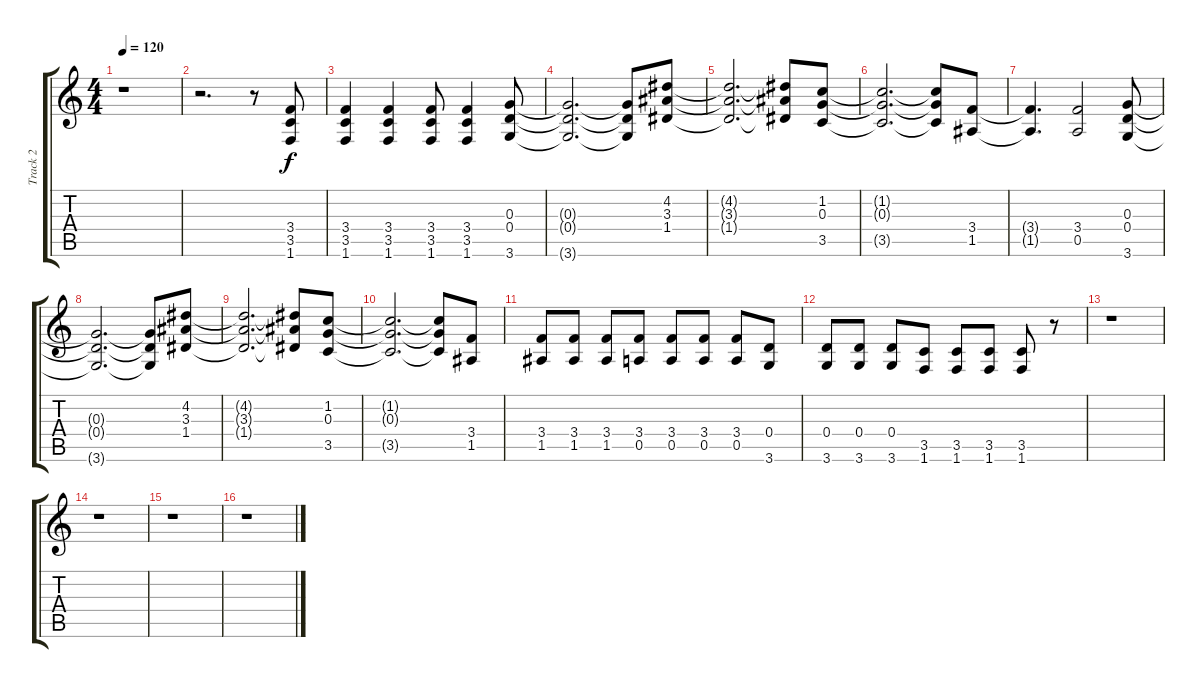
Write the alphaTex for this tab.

\track ("Track 2" "Track 2") {instrument distortionguitar}
\staff {score tabs}
\tuning (E4 B3 G3 D3 A2 E2) {hide}
\ts (4 4)
\tempo 120
\clef g2
\ks c
r.1{dy f} |
r.2{d} r.8 (3.4 3.5 1.6).8 |
(3.4 3.5 1.6).4 (3.4 3.5 1.6).4 (3.4 3.5 1.6).8 (3.4 3.5 1.6).4 (0.3 0.4 3.6).8 |
(0.3{t} 0.4{t} 3.6{t}).2{d} (0.3{t} 0.4{t} 3.6{t}).8 (4.2 3.3 1.4).8 |
(4.2{t} 3.3{t} 1.4{t}).2{d} (4.2{t} 3.3{t} 1.4{t}).8 (1.2 0.3 3.5).8 |
(1.2{t} 0.3{t} 3.5{t}).2{d} (1.2{t} 0.3{t} 3.5{t}).8 (3.4 1.5).8 |
(3.4{t} 1.5{t}).4{d} (3.4 0.5).2 (0.3 0.4 3.6).8 |
(0.3{t} 0.4{t} 3.6{t}).2{d} (0.3{t} 0.4{t} 3.6{t}).8 (4.2 3.3 1.4).8 |
(4.2{t} 3.3{t} 1.4{t}).2{d} (4.2{t} 3.3{t} 1.4{t}).8 (1.2 0.3 3.5).8 |
(1.2{t} 0.3{t} 3.5{t}).2{d} (1.2{t} 0.3{t} 3.5{t}).8 (3.4 1.5).8 |
(3.4 1.5).8 (3.4 1.5).8 (3.4 1.5).8 (3.4 0.5).8 (3.4 0.5).8 (3.4 0.5).8 (3.4 0.5).8 (0.4 3.6).8 |
(0.4 3.6).8 (0.4 3.6).8 (0.4 3.6).8 (3.5 1.6).8 (3.5 1.6).8 (3.5 1.6).8 (3.5 1.6).8 r.8 |
r.1 |
r.1 |
r.1 |
r.1
